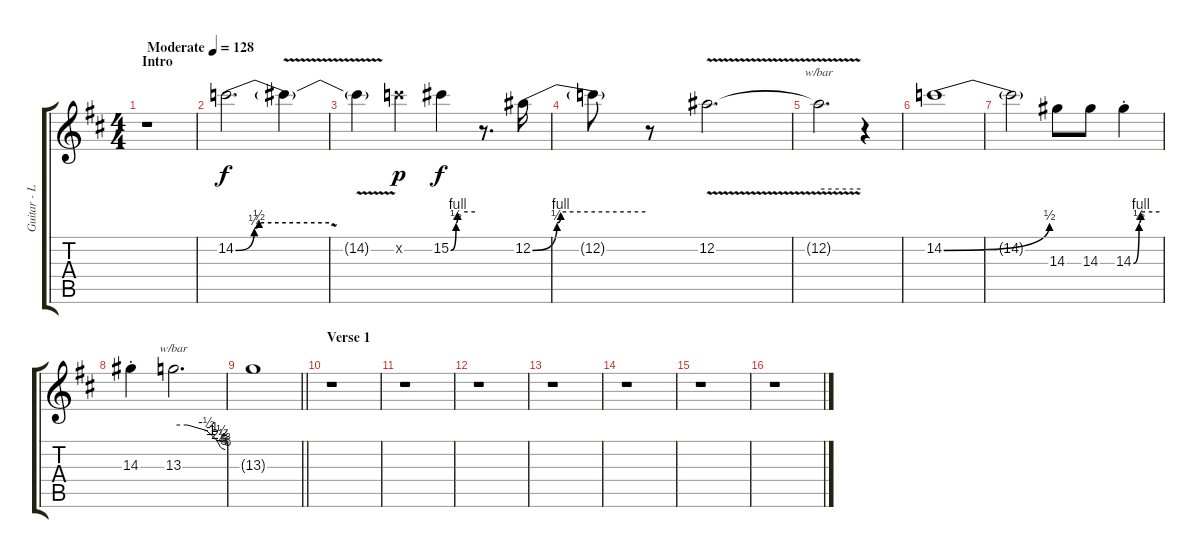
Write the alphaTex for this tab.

\track ("Guitar - Lead II" "Guitar - L") {instrument distortionguitar}
\staff {score tabs}
\tuning (Eb4 Bb3 Gb3 Db3 Ab2 Eb2) {hide}
\ts (4 4)
\section ("" "Intro")
\tempo (128 "Moderate")
\clef g2
\ks bminor
r.1{dy f instrument distortionguitar} |
14.2{be (custom 0 0 12 1 15 2 60 2)}.2{d} 14.2{v t}.4 |
14.2{t}.4 14.2{x}.4{dy p} 15.2{be (custom 0 0 13 2 17 4 60 4)}.4{dy f} r.8{d} 12.2{be (custom 0 0 13 2 15 4 60 4)}.16 |
12.2{t}.8 r.8 12.2{v}.2{d} |
12.2{t}.2{d tbe (hold default 0 0 60 0)} r.4 |
14.2{be (bend 0 0 60 2)}.1 |
14.2{t}.2 14.3.8 14.3.8 14.3{be (custom 0 0 13 2 17 4 60 4) st}.4 |
14.3{st}.4 13.3.2{d tbe (custom default 0 0 16 0 38 -2 45 -4 49 -6 52 -10 54 -16 56 -20 60 -24)} |
\barLineRight lightlight
13.3{t}.1 |
\section ("" "Verse 1")
r.1 |
r.1 |
r.1 |
r.1 |
r.1 |
r.1 |
r.1
